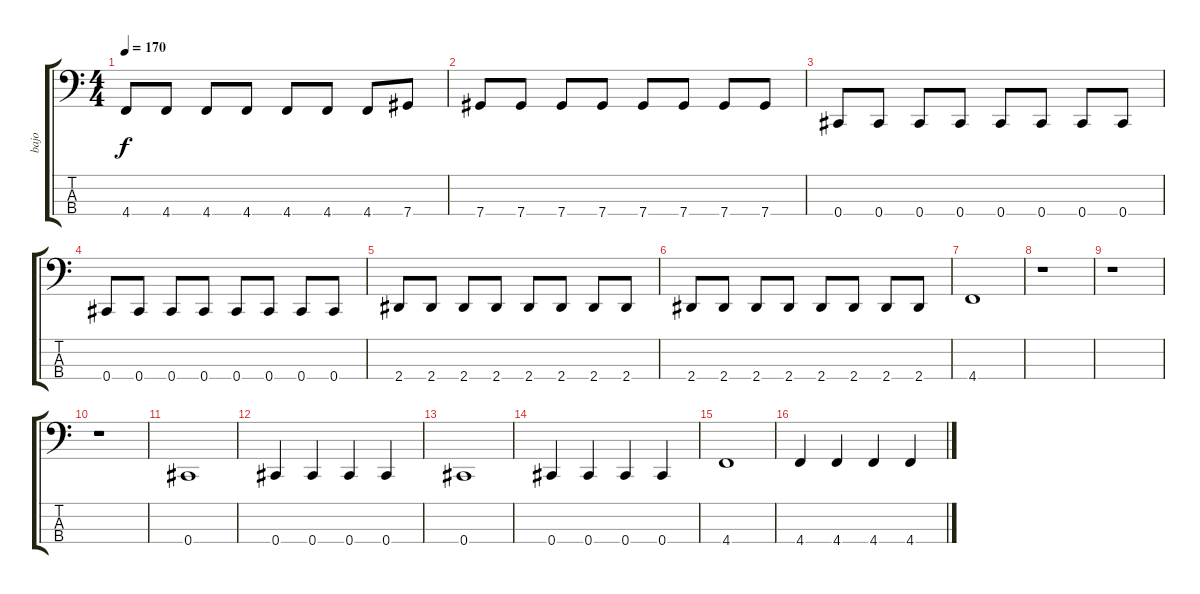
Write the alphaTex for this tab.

\track ("bajo" "bajo") {instrument electricbassfinger}
\staff {score tabs}
\tuning (Gb2 Db2 Ab1 Db1) {hide}
\ts (4 4)
\tempo 170
\clef f4
\ks c
4.4.8{dy f} 4.4.8 4.4.8 4.4.8 4.4.8 4.4.8 4.4.8 7.4.8 |
7.4.8 7.4.8 7.4.8 7.4.8 7.4.8 7.4.8 7.4.8 7.4.8 |
0.4.8 0.4.8 0.4.8 0.4.8 0.4.8 0.4.8 0.4.8 0.4.8 |
0.4.8 0.4.8 0.4.8 0.4.8 0.4.8 0.4.8 0.4.8 0.4.8 |
2.4.8 2.4.8 2.4.8 2.4.8 2.4.8 2.4.8 2.4.8 2.4.8 |
2.4.8 2.4.8 2.4.8 2.4.8 2.4.8 2.4.8 2.4.8 2.4.8 |
4.4.1 |
r.1 |
r.1 |
r.1 |
0.4.1 |
0.4.4 0.4.4 0.4.4 0.4.4 |
0.4.1 |
0.4.4 0.4.4 0.4.4 0.4.4 |
4.4.1 |
4.4.4 4.4.4 4.4.4 4.4.4
